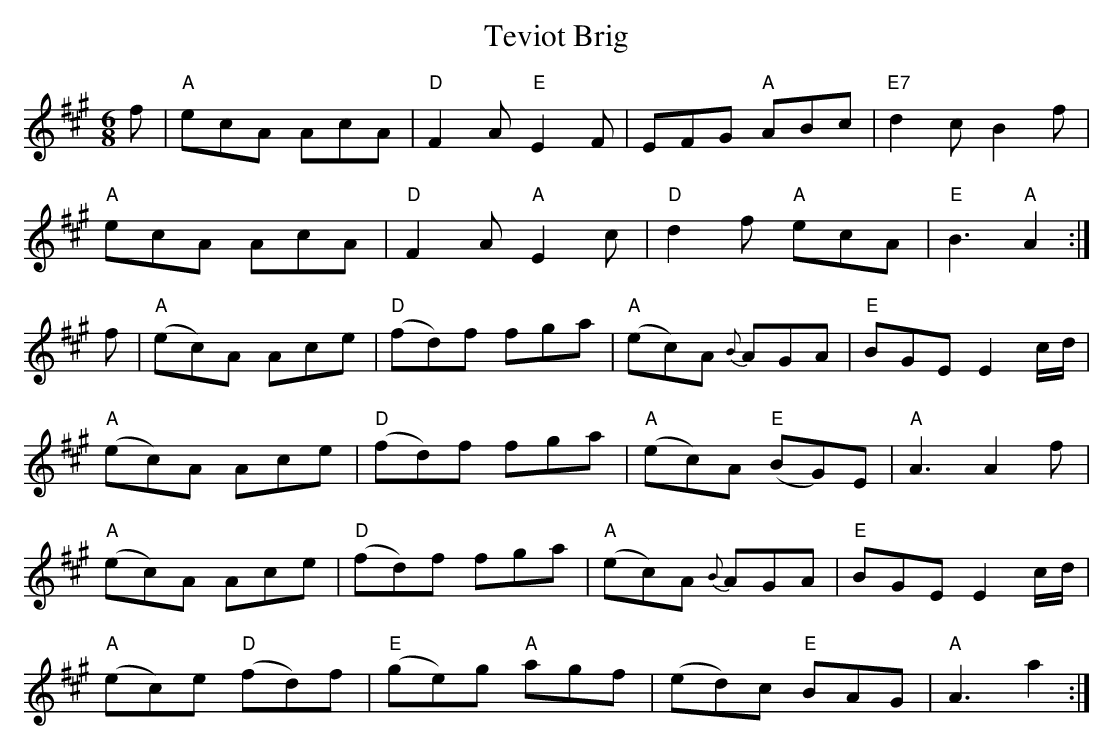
X:1
T:Teviot Brig
M:6/8
L:1/8
K:A
f|"A"ecA AcA |"D"F2A "E"E2F | EFG "A"ABc | "E7"d2c B2f |!
"A"ecA AcA| "D"F2A "A"E2c |"D"d2f "A"ecA | "E"B3 "A"A2:|]!
f|"A" (ec)A Ace |"D" (fd)f fga |"A"(ec)A {B}AGA |"E"BGE E2 c/d/|!
"A"(ec)A Ace |"D"(fd)f fga|"A" (ec)A "E"(BG)E |"A"A3 A2 f|!
"A" (ec)A Ace |"D" (fd)f fga |"A"(ec)A {B}AGA |"E"BGE E2 c/d/|!
"A"(ec)e "D"(fd)f |"E" (ge)g "A"agf | (ed)c "E"BAG|"A" A3 a2:|]!
